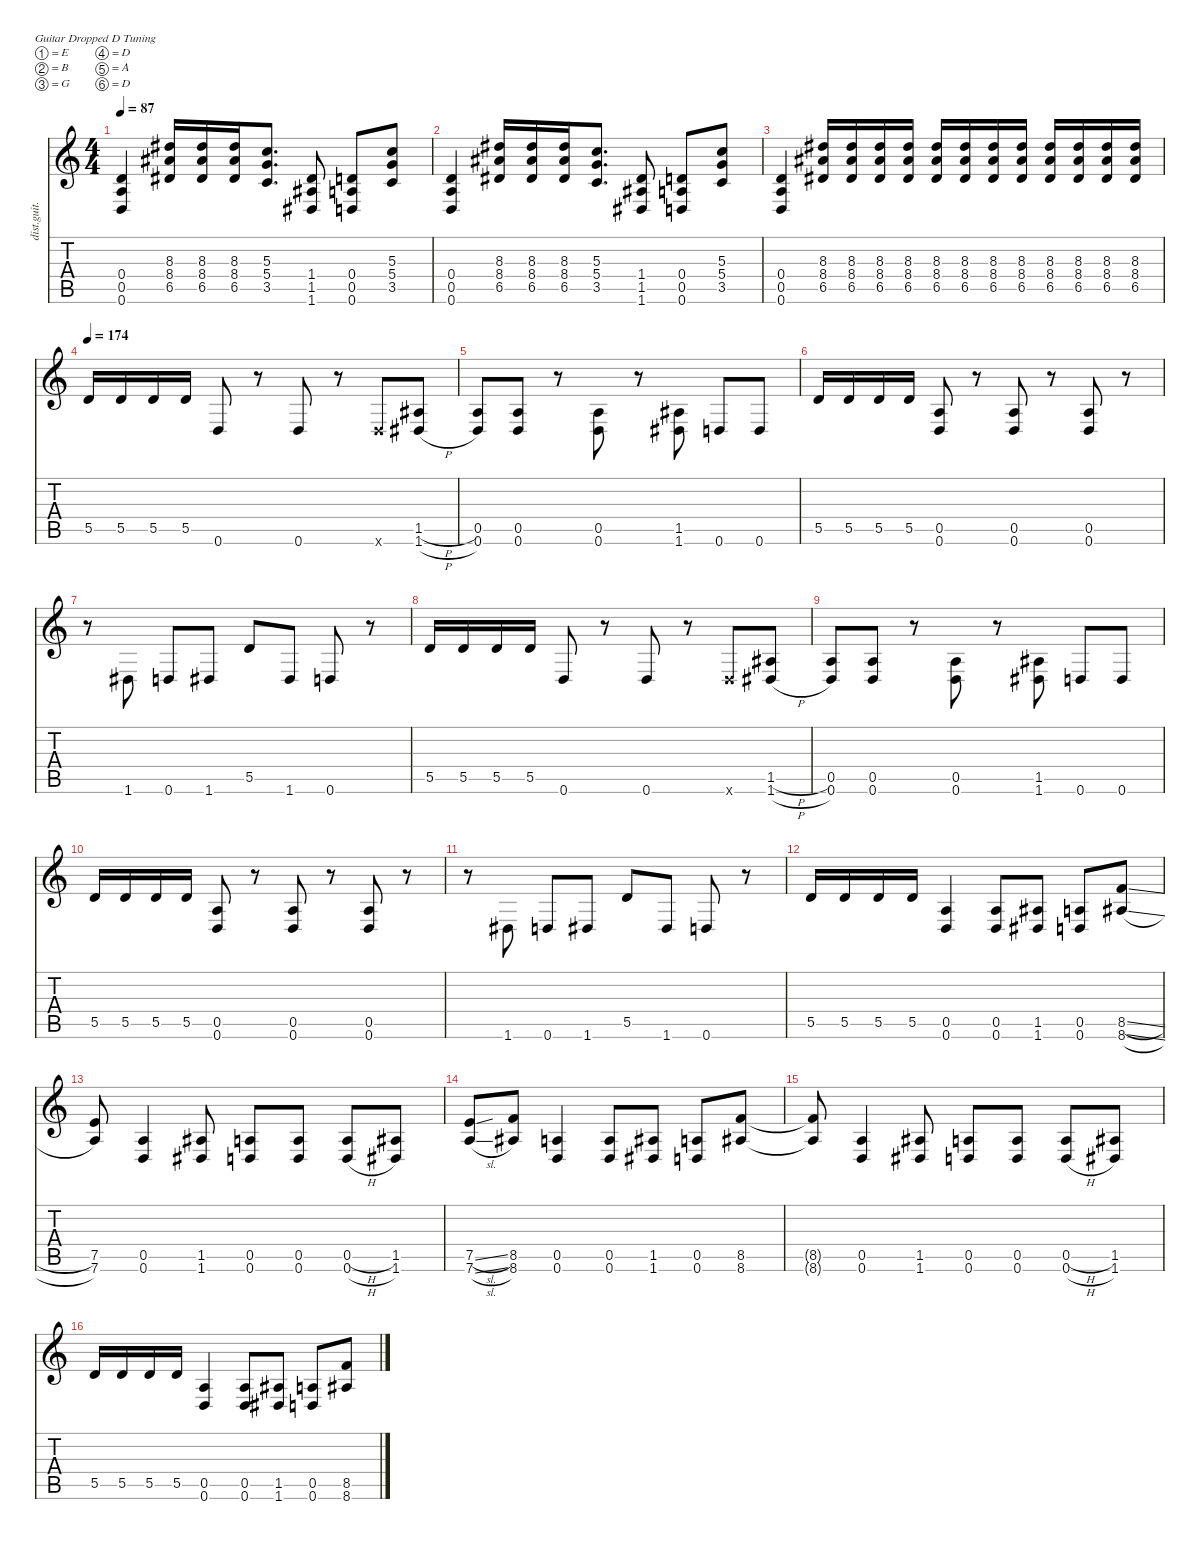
\defaultSystemsLayout 4
\hideDynamics
\bracketExtendMode nobrackets
\track ("Дорожка 2" "dist.guit.") {instrument distortionguitar}
\staff {score tabs}
\tuning (E4 B3 G3 D3 A2 D2)
\ts (4 4)
\tempo 87
\clef g2
\ks c
(0.4 0.5 0.6).4{dy f beam Up} (8.3{acc #} 8.4{acc #} 6.5{acc #}).16{beam Up} (8.3{acc #} 8.4{acc #} 6.5{acc #}).16{beam Up} (8.3{acc #} 8.4{acc #} 6.5{acc #}).16{beam Up} (5.3 5.4 3.5).8{d beam Up} (1.4{acc #} 1.5{acc #} 1.6{acc #}).8{beam Up} (0.4 0.5 0.6).8{beam Up} (5.3 5.4 3.5).8{beam Up} |
(0.4 0.5 0.6).4{beam Up} (8.3{acc #} 8.4{acc #} 6.5{acc #}).16{beam Up} (8.3{acc #} 8.4{acc #} 6.5{acc #}).16{beam Up} (8.3{acc #} 8.4{acc #} 6.5{acc #}).16{beam Up} (5.3 5.4 3.5).8{d beam Up} (1.4{acc #} 1.5{acc #} 1.6{acc #}).8{beam Up} (0.4 0.5 0.6).8{beam Up} (5.3 5.4 3.5).8{beam Up} |
(0.4 0.5 0.6).4{beam Up} (8.3{acc #} 8.4{acc #} 6.5{acc #}).16{beam Up} (8.3{acc #} 8.4{acc #} 6.5{acc #}).16{beam Up} (8.3{acc #} 8.4{acc #} 6.5{acc #}).16{beam Up} (8.3{acc #} 8.4{acc #} 6.5{acc #}).16{beam Up} (8.3{acc #} 8.4{acc #} 6.5{acc #}).16{beam Up} (8.3{acc #} 8.4{acc #} 6.5{acc #}).16{beam Up} (8.3{acc #} 8.4{acc #} 6.5{acc #}).16{beam Up} (8.3{acc #} 8.4{acc #} 6.5{acc #}).16{beam Up} (8.3{acc #} 8.4{acc #} 6.5{acc #}).16{beam Up} (8.3{acc #} 8.4{acc #} 6.5{acc #}).16{beam Up} (8.3{acc #} 8.4{acc #} 6.5{acc #}).16{beam Up} (8.3{acc #} 8.4{acc #} 6.5{acc #}).16{beam Up} |
\tempo 174
5.5.16{beam Up} 5.5.16{beam Up} 5.5.16{beam Up} 5.5.16{beam Up} 0.6.8{beam Up} r.8{beam Down} 0.6.8{beam Up} r.8{beam Down} 0.6{x}.8{beam Up} (1.5{h acc #} 1.6{h acc #}).8{beam Up} |
(0.5 0.6).8{beam Up} (0.5 0.6).8{beam Up} r.8{beam Down} (0.5 0.6).8{beam Up} r.8{beam Down} (1.5{acc #} 1.6{acc #}).8{beam Up} 0.6.8{beam Up} 0.6.8{beam Up} |
5.5.16{beam Up} 5.5.16{beam Up} 5.5.16{beam Up} 5.5.16{beam Up} (0.5 0.6).8{beam Up} r.8{beam Down} (0.5 0.6).8{beam Up} r.8{beam Down} (0.5 0.6).8{beam Up} r.8{beam Down} |
r.8{beam Down} 1.6{acc #}.8{beam Up} 0.6.8{beam Up} 1.6{acc #}.8{beam Up} 5.5.8{beam Up} 1.6{acc #}.8{beam Up} 0.6.8{beam Up} r.8{beam Down} |
5.5.16{beam Up} 5.5.16{beam Up} 5.5.16{beam Up} 5.5.16{beam Up} 0.6.8{beam Up} r.8{beam Down} 0.6.8{beam Up} r.8{beam Down} 0.6{x}.8{beam Up} (1.5{h acc #} 1.6{h acc #}).8{beam Up} |
(0.5 0.6).8{beam Up} (0.5 0.6).8{beam Up} r.8{beam Down} (0.5 0.6).8{beam Up} r.8{beam Down} (1.5{acc #} 1.6{acc #}).8{beam Up} 0.6.8{beam Up} 0.6.8{beam Up} |
5.5.16{beam Up} 5.5.16{beam Up} 5.5.16{beam Up} 5.5.16{beam Up} (0.5 0.6).8{beam Up} r.8{beam Down} (0.5 0.6).8{beam Up} r.8{beam Down} (0.5 0.6).8{beam Up} r.8{beam Down} |
r.8{beam Down} 1.6{acc #}.8{beam Up} 0.6.8{beam Up} 1.6{acc #}.8{beam Up} 5.5.8{beam Up} 1.6{acc #}.8{beam Up} 0.6.8{beam Up} r.8{beam Down} |
5.5.16{beam Up} 5.5.16{beam Up} 5.5.16{beam Up} 5.5.16{beam Up} (0.5 0.6).4{beam Up} (0.5 0.6).8{beam Up} (1.5{acc #} 1.6{acc #}).8{beam Up} (0.5 0.6).8{beam Up} (8.5{sl} 8.6{sl acc #}).8{beam Up} |
(7.5 7.6).8{beam Up} (0.5 0.6).4{beam Up} (1.5{acc #} 1.6{acc #}).8{beam Up} (0.5 0.6).8{beam Up} (0.5 0.6).8{beam Up} (0.5{h} 0.6{h}).8{beam Up} (1.5{acc #} 1.6{acc #}).8{beam Up} |
(7.5{sl} 7.6{sl}).8{beam Up} (8.5 8.6{acc #}).8{beam Up} (0.5 0.6).4{beam Up} (0.5 0.6).8{beam Up} (1.5{acc #} 1.6{acc #}).8{beam Up} (0.5 0.6).8{beam Up} (8.5 8.6{acc #}).8{beam Up} |
(8.5{t} 8.6{t acc #}).8{beam Up} (0.5 0.6).4{beam Up} (1.5{acc #} 1.6{acc #}).8{beam Up} (0.5 0.6).8{beam Up} (0.5 0.6).8{beam Up} (0.5{h} 0.6{h}).8{beam Up} (1.5{acc #} 1.6{acc #}).8{beam Up} |
5.5.16{beam Up} 5.5.16{beam Up} 5.5.16{beam Up} 5.5.16{beam Up} (0.5 0.6).4{beam Up} (0.5 0.6).8{beam Up} (1.5{acc #} 1.6{acc #}).8{beam Up} (0.5 0.6).8{beam Up} (8.5{sl} 8.6{sl acc #}).8{beam Up}
